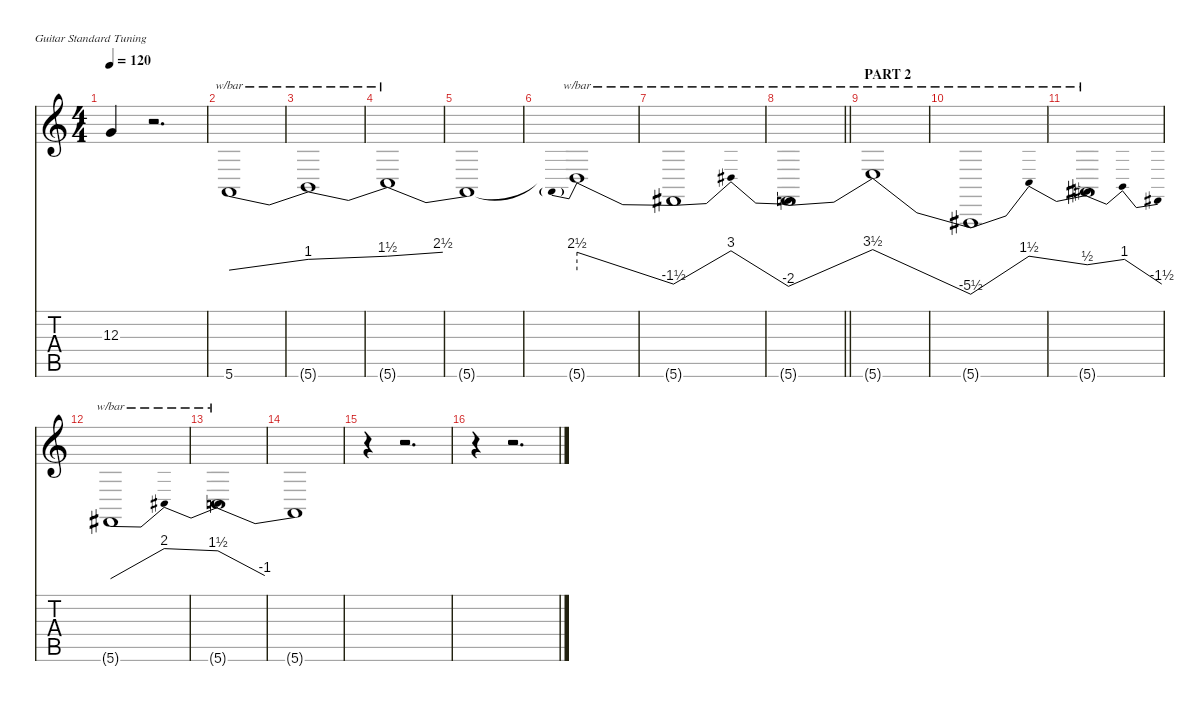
\defaultSystemsLayout 4
\hideDynamics
\bracketExtendMode nobrackets
\singleTrackTrackNamePolicy hidden
\multiTrackTrackNamePolicy hidden
\firstSystemTrackNameMode fullname
\firstSystemTrackNameOrientation horizontal
\otherSystemsTrackNameOrientation horizontal
\track ("Effects / Backup Vocals" "fl.") {instrument flute}
\staff {score tabs}
\tuning (E4 B3 G3 D3 A2 E2)
\ts (4 4)
\tempo 120
\clef g2
\ks c
12.3{t}.4{dy f beam Up} r.2{d beam Up} |
5.6.1{tbe (dive default 0 0 60 4) instrument applause beam Up} |
5.6{t}.1{tbe (dive default 0 4 60 6) beam Up} |
5.6{t}.1{tbe (dive default 0 6 60 10) beam Up} |
5.6{t}.1{beam Up} |
5.6{t}.1{tbe (predivedive default 0 10 60 -6) beam Up} |
5.6{t}.1{tbe (dip default 0 -6 30 12 60 -8) beam Up} |
\barLineRight lightlight
5.6{t}.1{tbe (dive default 0 -8 60 14) beam Up} |
\section ("" "PART 2")
5.6{t}.1{tbe (dive default 0 14 60 -22) beam Up} |
5.6{t}.1{tbe (dip default 0 -22 30 6 60 2) beam Up} |
5.6{t}.1{tbe (dip default 0 2 30 4 60 -6) beam Up} |
5.6{t}.1{tbe (dip default 0 -6 30 8 60 6) beam Up} |
5.6{t}.1{tbe (dive default 0 6 60 -4) beam Up} |
5.6{t}.1{beam Up} |
r.4{beam Down} r.2{d beam Down} |
r.4{beam Down} r.2{d beam Down}
